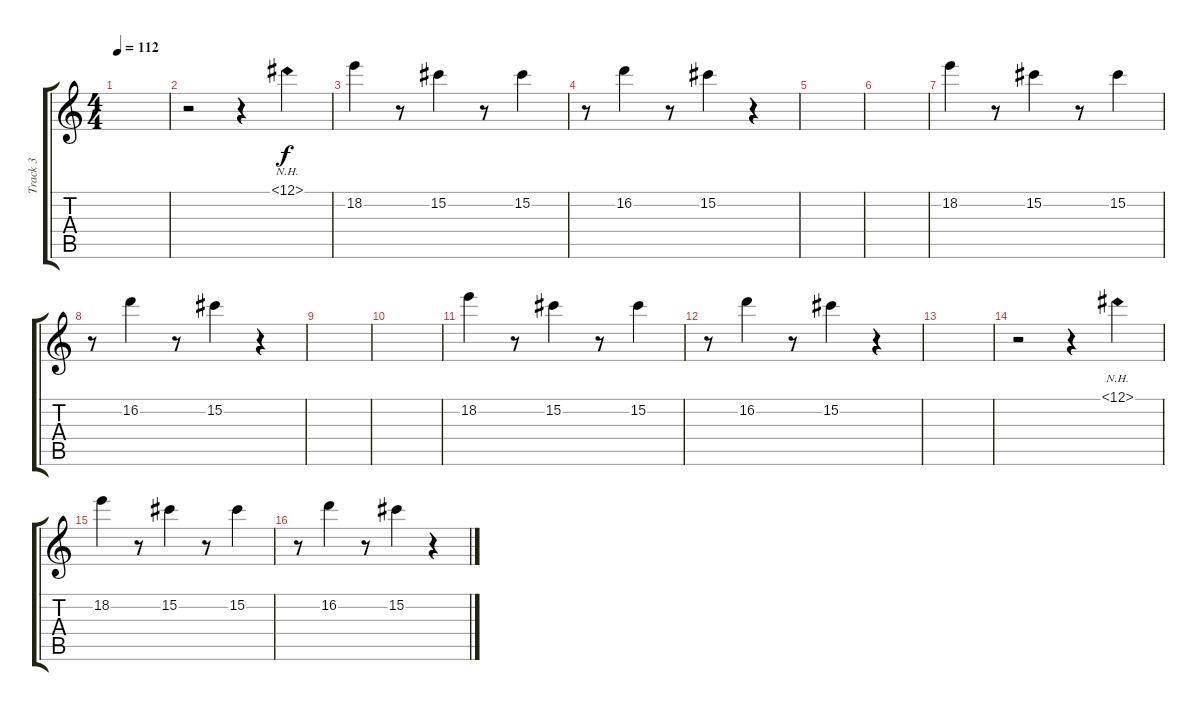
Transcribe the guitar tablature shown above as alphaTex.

\track ("Track 3" "Track 3") {instrument acousticguitarnylon}
\staff {score tabs}
\tuning (Eb4 Bb3 Gb3 Db3 Ab2 Db2) {hide}
\ts (4 4)
\tempo 112
\clef g2
\ks c
|
r.2 r.4 12.1{nh}.4 |
18.2.4 r.8 15.2.4 r.8 15.2.4 |
r.8 16.2.4 r.8 15.2.4 r.4 |
|
|
18.2.4 r.8 15.2.4 r.8 15.2.4 |
r.8 16.2.4 r.8 15.2.4 r.4 |
|
|
18.2.4 r.8 15.2.4 r.8 15.2.4 |
r.8 16.2.4 r.8 15.2.4 r.4 |
|
r.2 r.4 12.1{nh}.4 |
18.2.4 r.8 15.2.4 r.8 15.2.4 |
r.8 16.2.4 r.8 15.2.4 r.4
